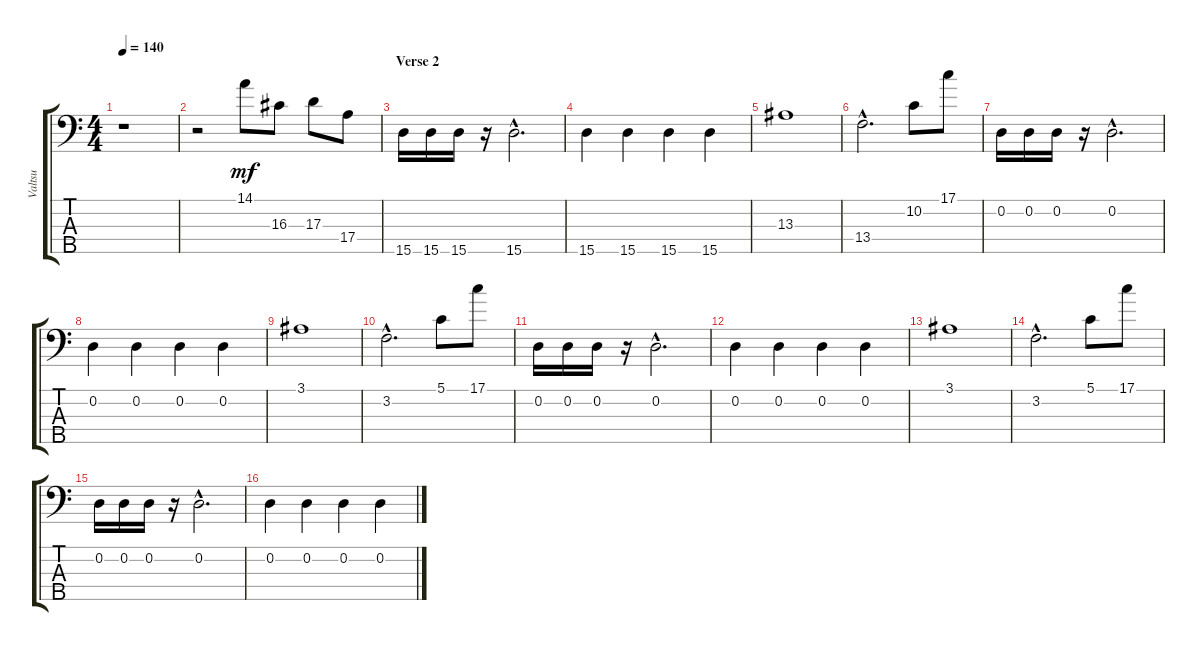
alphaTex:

\track ("Valtsu" "Valtsu") {instrument slapbass2}
\staff {score tabs}
\tuning (G2 D2 A1 E1 B0) {hide}
\ts (4 4)
\tempo 140
\clef f4
\ks c
r.1{dy mf} |
r.2 14.1.8 16.3.8 17.3.8 17.4.8 |
\section ("" "Verse 2")
15.5.16 15.5.16 15.5.16 r.16 15.5{hac}.2{d} |
15.5.4 15.5.4 15.5.4 15.5.4 |
13.3.1 |
13.4{hac}.2{d} 10.2.8 17.1.8 |
0.2.16 0.2.16 0.2.16 r.16 0.2{hac}.2{d} |
0.2.4 0.2.4 0.2.4 0.2.4 |
3.1.1 |
3.2{hac}.2{d} 5.1.8 17.1.8 |
0.2.16 0.2.16 0.2.16 r.16 0.2{hac}.2{d} |
0.2.4 0.2.4 0.2.4 0.2.4 |
3.1.1 |
3.2{hac}.2{d} 5.1.8 17.1.8 |
0.2.16 0.2.16 0.2.16 r.16 0.2{hac}.2{d} |
0.2.4 0.2.4 0.2.4 0.2.4
